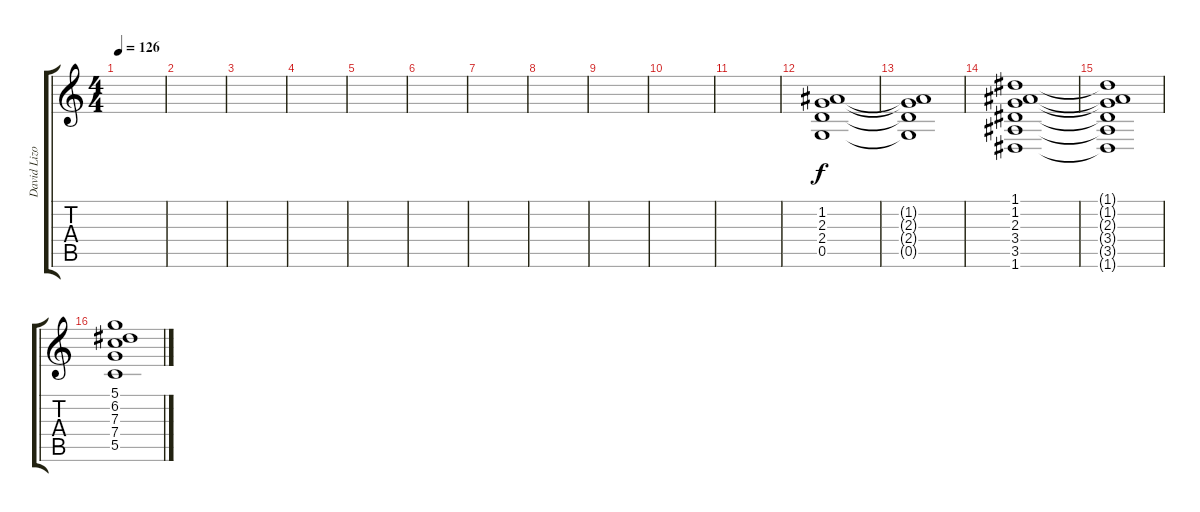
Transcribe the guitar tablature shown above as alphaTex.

\track ("David Lizotte" "David Lizo") {instrument overdrivenguitar}
\staff {score tabs}
\tuning (D4 A3 F3 C3 G2 D2) {hide}
\ts (4 4)
\tempo 126
\clef g2
\ks c
|
|
|
|
|
|
|
|
|
|
|
(1.2 2.3 2.4 0.5).1 |
(1.2{t} 2.3{t} 2.4{t} 0.5{t}).1 |
(1.1 1.2 2.3 3.4 3.5 1.6).1 |
(1.1{t} 1.2{t} 2.3{t} 3.4{t} 3.5{t} 1.6{t}).1 |
(5.1 6.2 7.3 7.4 5.5).1
